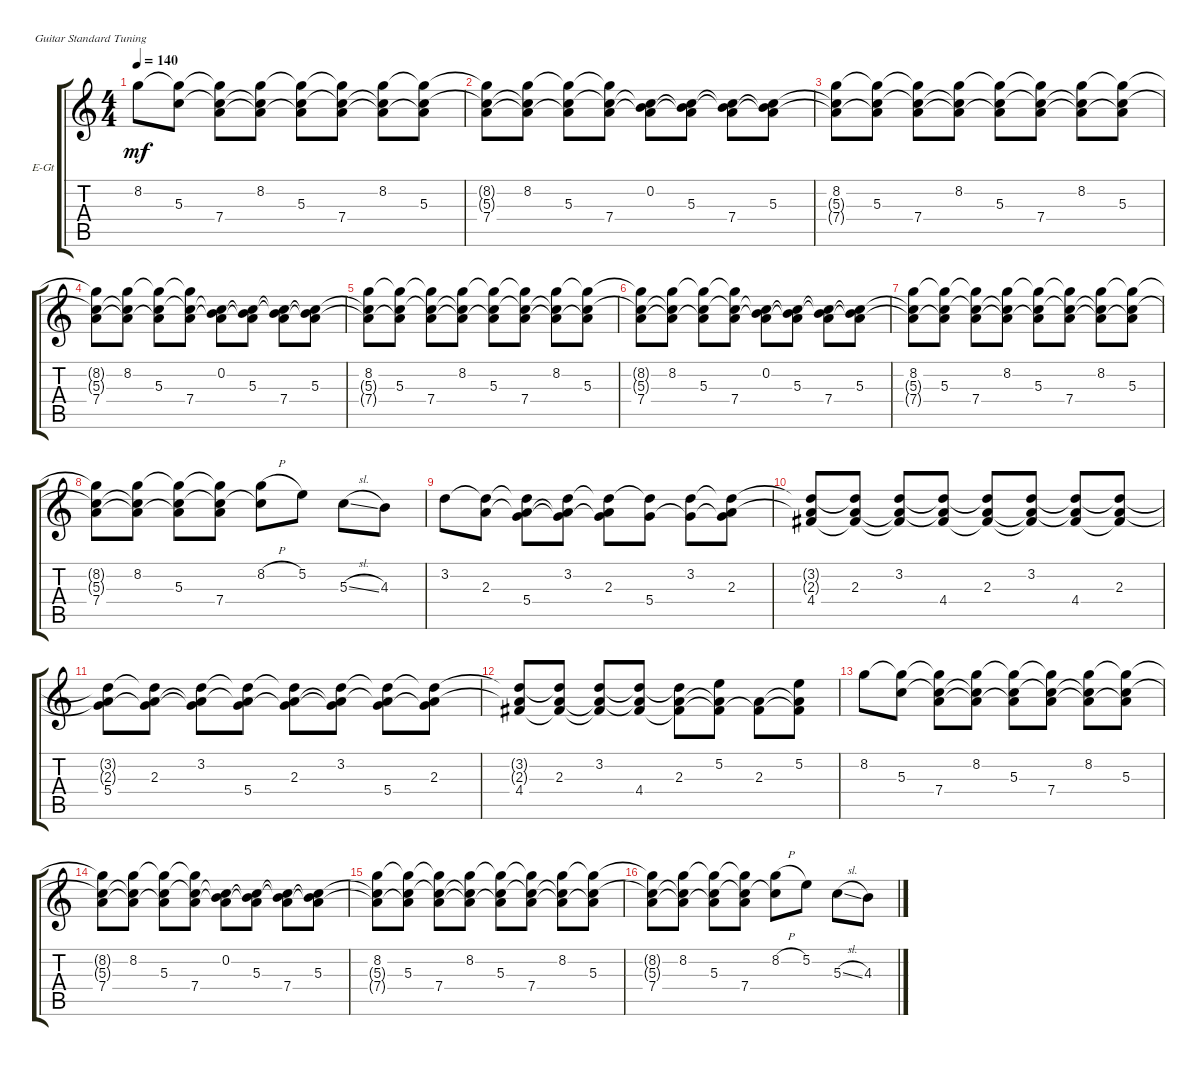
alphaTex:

\defaultSystemsLayout 4
\bracketExtendMode groupsimilarinstruments
\firstSystemTrackNameOrientation horizontal
\otherSystemsTrackNameOrientation horizontal
\track ("Electric Guitar (Center)" "E-Gt") {instrument electricguitarclean}
\staff {score tabs}
\tuning (E4 B3 G3 D3 A2 E2)
\ts (4 4)
\tempo 140
\clef g2
\ks c
8.2.8{dy mf instrument electricguitarclean} (5.3 8.2{t}).8 (7.4 8.2{t} 5.3{t}).8 (8.2 5.3{t} 7.4{t}).8 (5.3 8.2{t} 7.4{t}).8 (7.4 8.2{t} 5.3{t}).8 (8.2 5.3{t} 7.4{t}).8 (5.3 8.2{t} 7.4{t}).8 |
(7.4 8.2{t} 5.3{t}).8 (8.2 5.3{t} 7.4{t}).8 (5.3 8.2{t} 7.4{t}).8 (7.4 8.2{t} 5.3{t}).8 (0.2 5.3{t} 7.4{t}).8 (5.3 7.4{t} 0.2{t}).8 (7.4 5.3{t} 0.2{t}).8 (5.3 7.4{t} 0.2{t}).8 |
(8.2 5.3{t} 7.4{t}).8 (5.3 8.2{t} 7.4{t}).8 (7.4 8.2{t} 5.3{t}).8 (8.2 5.3{t} 7.4{t}).8 (5.3 8.2{t} 7.4{t}).8 (7.4 8.2{t} 5.3{t}).8 (8.2 5.3{t} 7.4{t}).8 (5.3 8.2{t} 7.4{t}).8 |
(7.4 8.2{t} 5.3{t}).8 (8.2 5.3{t} 7.4{t}).8 (5.3 8.2{t} 7.4{t}).8 (7.4 8.2{t} 5.3{t}).8 (0.2 5.3{t} 7.4{t}).8 (5.3 7.4{t} 0.2{t}).8 (7.4 5.3{t} 0.2{t}).8 (5.3 7.4{t} 0.2{t}).8 |
(8.2 5.3{t} 7.4{t}).8 (5.3 8.2{t} 7.4{t}).8 (7.4 8.2{t} 5.3{t}).8 (8.2 5.3{t} 7.4{t}).8 (5.3 8.2{t} 7.4{t}).8 (7.4 8.2{t} 5.3{t}).8 (8.2 5.3{t} 7.4{t}).8 (5.3 8.2{t} 7.4{t}).8 |
(7.4 8.2{t} 5.3{t}).8 (8.2 5.3{t} 7.4{t}).8 (5.3 8.2{t} 7.4{t}).8 (7.4 8.2{t} 5.3{t}).8 (0.2 5.3{t} 7.4{t}).8 (5.3 7.4{t} 0.2{t}).8 (7.4 5.3{t} 0.2{t}).8 (5.3 7.4{t} 0.2{t}).8 |
(8.2 5.3{t} 7.4{t}).8 (5.3 8.2{t} 7.4{t}).8 (7.4 8.2{t} 5.3{t}).8 (8.2 5.3{t} 7.4{t}).8 (5.3 8.2{t} 7.4{t}).8 (7.4 8.2{t} 5.3{t}).8 (8.2 5.3{t} 7.4{t}).8 (5.3 8.2{t} 7.4{t}).8 |
(7.4 8.2{t} 5.3{t}).8 (8.2 5.3{t} 7.4{t}).8 (5.3 8.2{t} 7.4{t}).8 (7.4 8.2{t} 5.3{t}).8 (8.2{h} 5.3{t}).8 5.2.8 5.3{sl}.8 4.3.8 |
3.2.8 (2.3 3.2{t}).8 (5.4 3.2{t} 2.3{t}).8 (3.2 2.3{t} 5.4{t}).8 (2.3 3.2{t} 5.4{t}).8 (5.4 3.2{t}).8 (3.2 5.4{t}).8 (2.3 3.2{t} 5.4{t}).8 |
(4.4 3.2{t} 2.3{t}).8 (2.3 4.4{t} 3.2{t}).8 (3.2 4.4{t} 2.3{t}).8 (4.4 2.3{t} 3.2{t}).8 (2.3 4.4{t} 3.2{t}).8 (3.2 4.4{t} 2.3{t}).8 (4.4 2.3{t} 3.2{t}).8 (2.3 3.2{t} 4.4{t}).8 |
(5.4 3.2{t} 2.3{t}).8 (2.3 3.2{t} 5.4{t}).8 (3.2 5.4{t} 2.3{t}).8 (5.4 3.2{t} 2.3{t}).8 (2.3 3.2{t} 5.4{t}).8 (3.2 2.3{t} 5.4{t}).8 (5.4 3.2{t} 2.3{t}).8 (2.3 3.2{t} 5.4{t}).8 |
(4.4 3.2{t} 2.3{t}).8 (2.3 4.4{t} 3.2{t}).8 (3.2 4.4{t} 2.3{t}).8 (4.4 2.3{t} 3.2{t}).8 (2.3 3.2{t} 4.4{t}).8 (5.2 2.3{t} 4.4{t}).8 (2.3 4.4{t}).8 (5.2 2.3{t} 4.4{t}).8 |
8.2.8 (5.3 8.2{t}).8 (7.4 8.2{t} 5.3{t}).8 (8.2 5.3{t} 7.4{t}).8 (5.3 8.2{t} 7.4{t}).8 (7.4 8.2{t} 5.3{t}).8 (8.2 5.3{t} 7.4{t}).8 (5.3 8.2{t} 7.4{t}).8 |
(7.4 8.2{t} 5.3{t}).8 (8.2 5.3{t} 7.4{t}).8 (5.3 8.2{t} 7.4{t}).8 (7.4 8.2{t} 5.3{t}).8 (0.2 5.3{t} 7.4{t}).8 (5.3 7.4{t} 0.2{t}).8 (7.4 5.3{t} 0.2{t}).8 (5.3 7.4{t} 0.2{t}).8 |
(8.2 5.3{t} 7.4{t}).8 (5.3 8.2{t} 7.4{t}).8 (7.4 8.2{t} 5.3{t}).8 (8.2 5.3{t} 7.4{t}).8 (5.3 8.2{t} 7.4{t}).8 (7.4 8.2{t} 5.3{t}).8 (8.2 5.3{t} 7.4{t}).8 (5.3 8.2{t} 7.4{t}).8 |
(7.4 8.2{t} 5.3{t}).8 (8.2 5.3{t} 7.4{t}).8 (5.3 8.2{t} 7.4{t}).8 (7.4 8.2{t} 5.3{t}).8 (8.2{h} 5.3{t}).8 5.2.8 5.3{sl}.8 4.3.8
